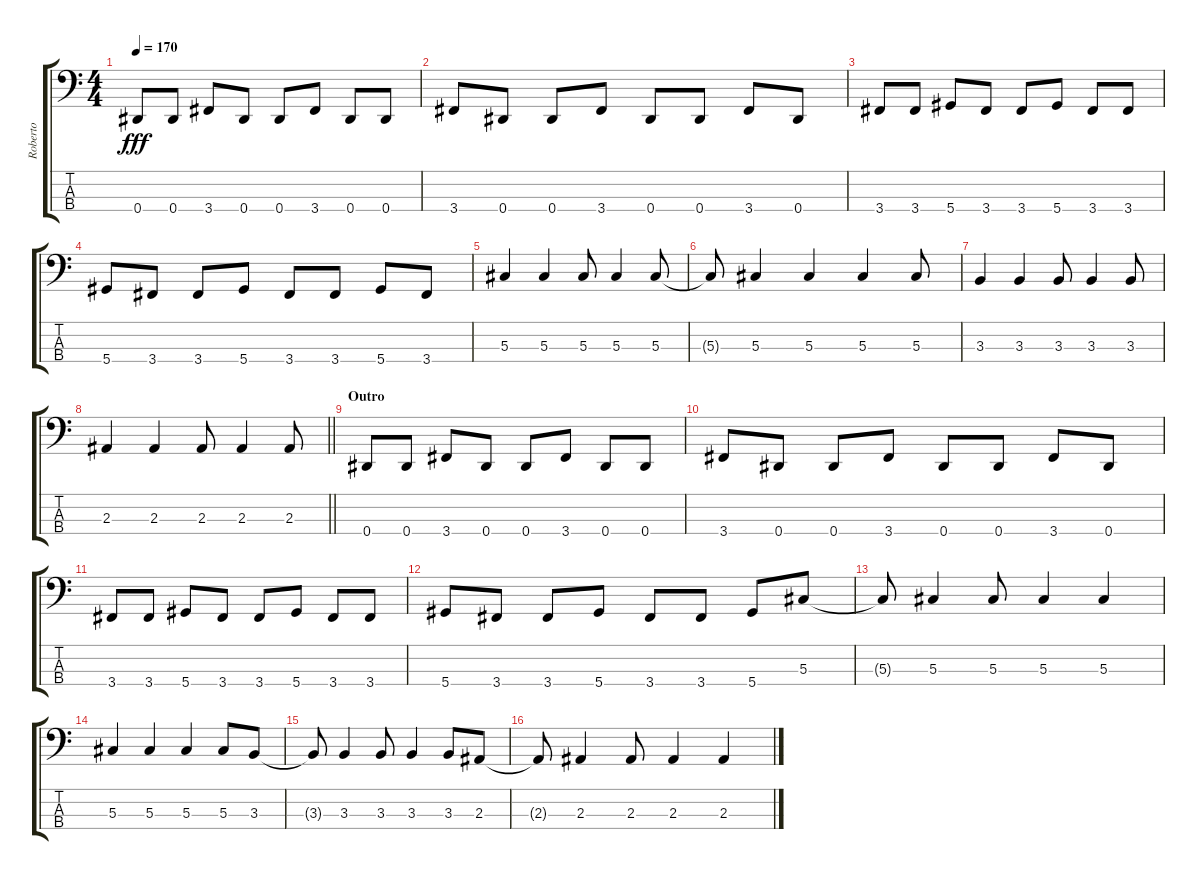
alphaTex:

\track ("Roberto" "Roberto") {instrument electricbassfinger}
\staff {score tabs}
\tuning (Gb2 Db2 Ab1 Eb1) {hide}
\ts (4 4)
\tempo 170
\clef f4
\ks c
0.4.8{dy fff} 0.4.8 3.4.8 0.4.8 0.4.8 3.4.8 0.4.8 0.4.8 |
3.4.8 0.4.8 0.4.8 3.4.8 0.4.8 0.4.8 3.4.8 0.4.8 |
3.4.8 3.4.8 5.4.8 3.4.8 3.4.8 5.4.8 3.4.8 3.4.8 |
5.4.8 3.4.8 3.4.8 5.4.8 3.4.8 3.4.8 5.4.8 3.4.8 |
5.3.4 5.3.4 5.3.8 5.3.4 5.3.8 |
5.3{t}.8 5.3.4 5.3.4 5.3.4 5.3.8 |
3.3.4 3.3.4 3.3.8 3.3.4 3.3.8 |
\barLineRight lightlight
2.3.4 2.3.4 2.3.8 2.3.4 2.3.8 |
\section ("" "Outro")
0.4.8 0.4.8 3.4.8 0.4.8 0.4.8 3.4.8 0.4.8 0.4.8 |
3.4.8 0.4.8 0.4.8 3.4.8 0.4.8 0.4.8 3.4.8 0.4.8 |
3.4.8 3.4.8 5.4.8 3.4.8 3.4.8 5.4.8 3.4.8 3.4.8 |
5.4.8 3.4.8 3.4.8 5.4.8 3.4.8 3.4.8 5.4.8 5.3.8 |
5.3{t}.8 5.3.4 5.3.8 5.3.4 5.3.4 |
5.3.4 5.3.4 5.3.4 5.3.8 3.3.8 |
3.3{t}.8 3.3.4 3.3.8 3.3.4 3.3.8 2.3.8 |
2.3{t}.8 2.3.4 2.3.8 2.3.4 2.3.4
